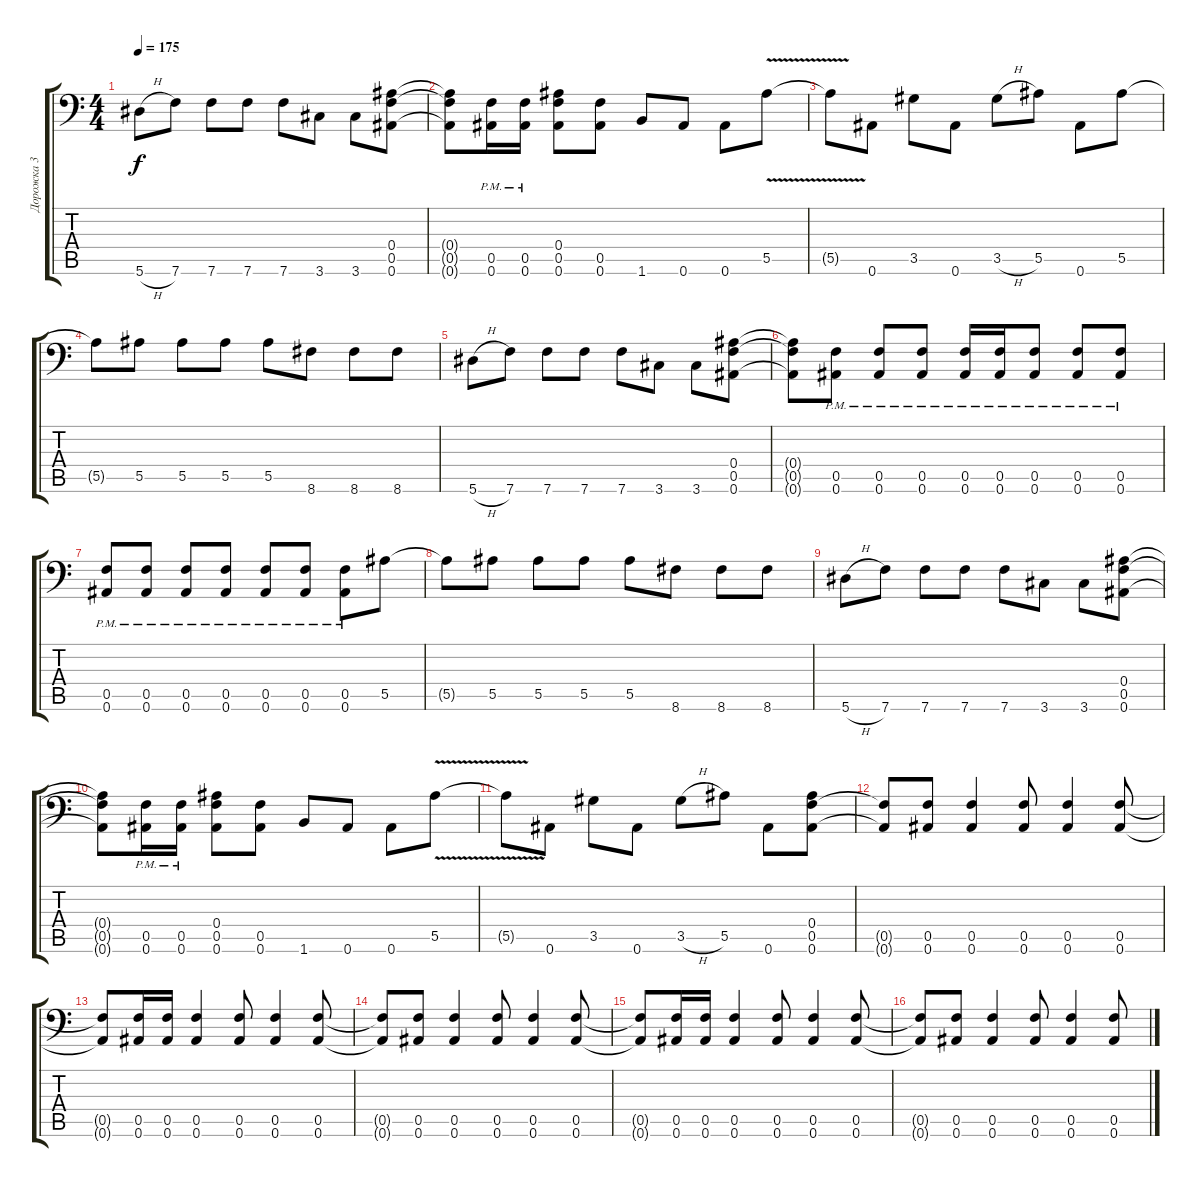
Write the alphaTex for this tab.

\track ("Дорожка 3" "Дорожка 3") {instrument overdrivenguitar}
\staff {score tabs}
\tuning (C4 G3 Eb3 Bb2 F2 Bb1) {hide}
\ts (4 4)
\tempo 175
\clef f4
\ks c
5.6{h}.8{dy f} 7.6.8 7.6.8 7.6.8 7.6.8 3.6.8 3.6.8 (0.4 0.5 0.6).8 |
(0.4{t} 0.5{t} 0.6{t}).8 (0.5{pm} 0.6{pm}).16 (0.5{pm} 0.6{pm}).16 (0.4 0.5 0.6).8 (0.5 0.6).8 1.6.8 0.6.8 0.6.8 5.5{v}.8 |
5.5{t}.8 0.6.8 3.5.8 0.6.8 3.5{h}.8 5.5.8 0.6.8 5.5.8 |
5.5{t}.8 5.5.8 5.5.8 5.5.8 5.5.8 8.6.8 8.6.8 8.6.8 |
5.6{h}.8 7.6.8 7.6.8 7.6.8 7.6.8 3.6.8 3.6.8 (0.4 0.5 0.6).8 |
(0.4{t} 0.5{t} 0.6{t}).8 (0.5{pm} 0.6{pm}).8 (0.5{pm} 0.6{pm}).8 (0.5{pm} 0.6{pm}).8 (0.5{pm} 0.6{pm}).16 (0.5{pm} 0.6{pm}).16 (0.5{pm} 0.6{pm}).8 (0.5{pm} 0.6{pm}).8 (0.5{pm} 0.6{pm}).8 |
(0.5{pm} 0.6{pm}).8 (0.5{pm} 0.6{pm}).8 (0.5{pm} 0.6{pm}).8 (0.5{pm} 0.6{pm}).8 (0.5{pm} 0.6{pm}).8 (0.5{pm} 0.6{pm}).8 (0.5{pm} 0.6{pm}).8 5.5.8 |
5.5{t}.8 5.5.8 5.5.8 5.5.8 5.5.8 8.6.8 8.6.8 8.6.8 |
5.6{h}.8 7.6.8 7.6.8 7.6.8 7.6.8 3.6.8 3.6.8 (0.4 0.5 0.6).8 |
(0.4{t} 0.5{t} 0.6{t}).8 (0.5{pm} 0.6{pm}).16 (0.5{pm} 0.6{pm}).16 (0.4 0.5 0.6).8 (0.5 0.6).8 1.6.8 0.6.8 0.6.8 5.5{v}.8 |
5.5{t}.8 0.6.8 3.5.8 0.6.8 3.5{h}.8 5.5.8 0.6.8 (0.4 0.5 0.6).8 |
(0.5{t} 0.6{t}).8 (0.5 0.6).8 (0.5 0.6).4 (0.5 0.6).8 (0.5 0.6).4 (0.5 0.6).8 |
(0.5{t} 0.6{t}).8 (0.5 0.6).16 (0.5 0.6).16 (0.5 0.6).4 (0.5 0.6).8 (0.5 0.6).4 (0.5 0.6).8 |
(0.5{t} 0.6{t}).8 (0.5 0.6).8 (0.5 0.6).4 (0.5 0.6).8 (0.5 0.6).4 (0.5 0.6).8 |
(0.5{t} 0.6{t}).8 (0.5 0.6).16 (0.5 0.6).16 (0.5 0.6).4 (0.5 0.6).8 (0.5 0.6).4 (0.5 0.6).8 |
(0.5{t} 0.6{t}).8 (0.5 0.6).8 (0.5 0.6).4 (0.5 0.6).8 (0.5 0.6).4 (0.5 0.6).8
